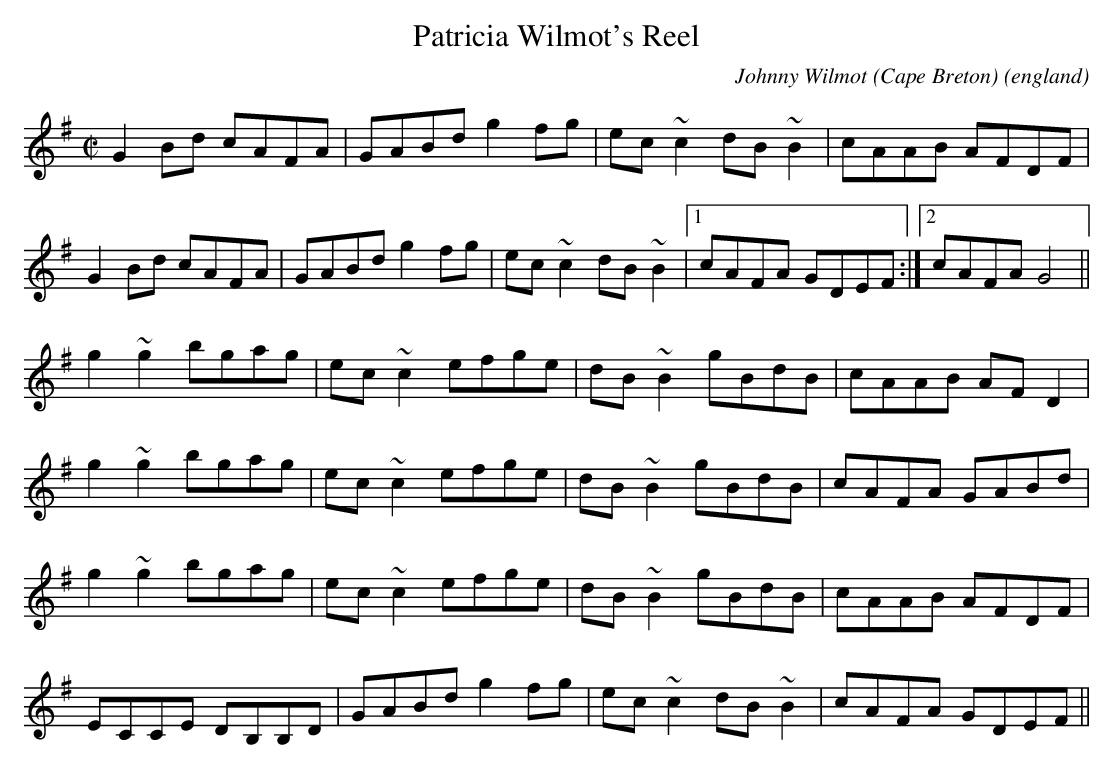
X:1
T:Patricia Wilmot's Reel
O:england
C:Johnny Wilmot (Cape Breton)
M:C|
K:G
G2Bd cAFA|GABd g2fg|ec~c2 dB~B2|cAAB AFDF|
G2Bd cAFA|GABd g2fg|ec~c2 dB~B2|1 cAFA GDEF:|2 cAFA G4||
g2~g2 bgag|ec~c2 efge|dB~B2 gBdB|cAAB AFD2|
g2~g2 bgag|ec~c2 efge|dB~B2 gBdB|cAFA GABd|
g2~g2 bgag|ec~c2 efge|dB~B2 gBdB|cAAB AFDF|
ECCE DB,B,D|GABd g2fg|ec~c2 dB~B2|cAFA GDEF||
